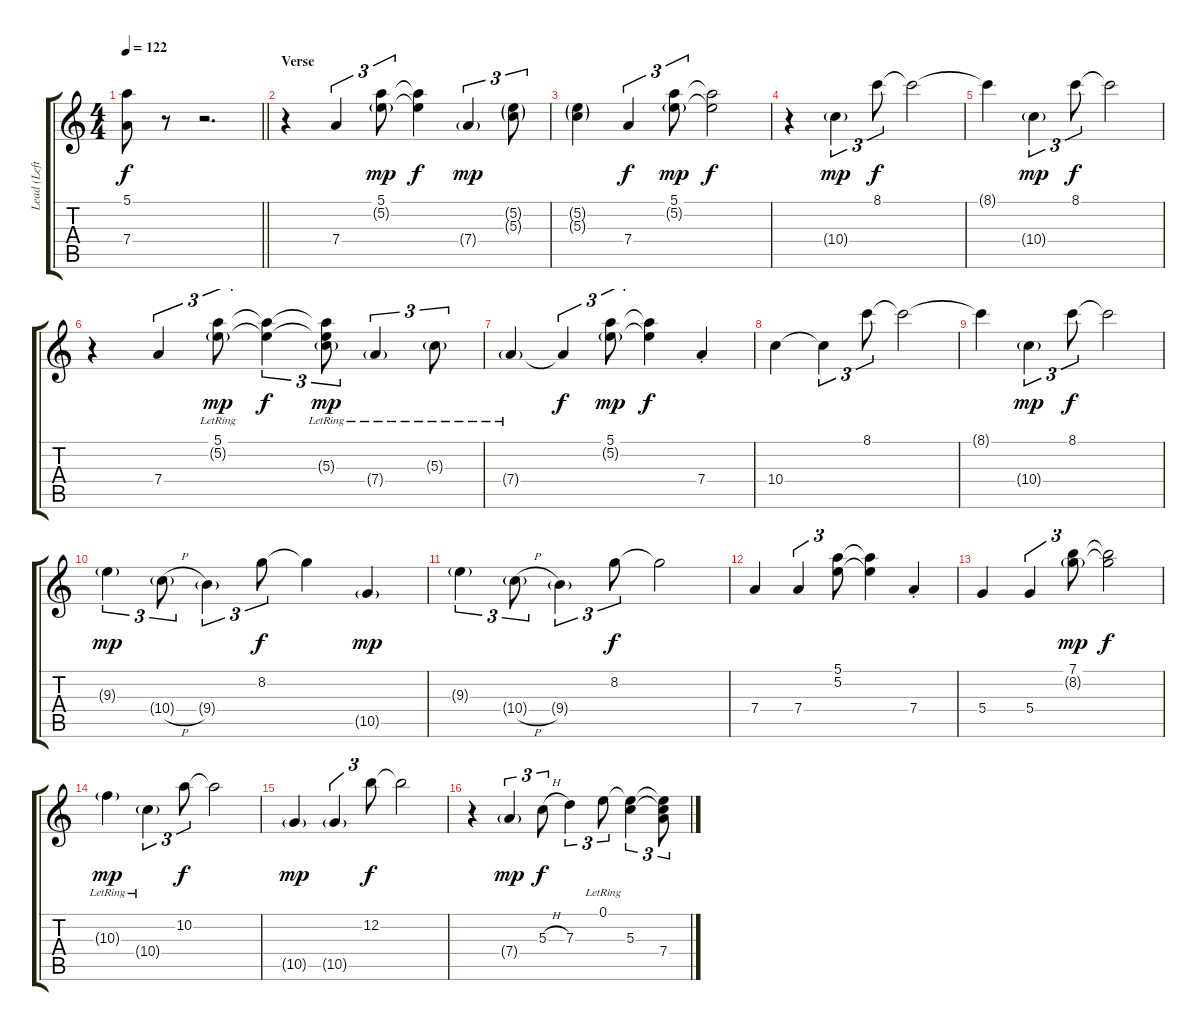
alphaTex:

\track ("Lead (Left)" "Lead (Left") {instrument acousticguitarsteel}
\staff {score tabs}
\tuning (E4 B3 G3 D3 A2 E2) {hide}
\ts (4 4)
\tempo 122
\clef g2
\barLineRight lightlight
\ks c
(5.1 7.4).8{dy f} r.8 r.2{d} |
\section ("" "Verse")
r.4 7.4.4{tu (3 2)} (5.1 5.2{g}).8{tu (3 2) dy mp} (5.1{t} 5.2{t}).4{dy f} 7.4{g}.4{tu (3 2) dy mp} (5.2{g} 5.3{g}).8{tu (3 2)} |
(5.2{g} 5.3{g}).4 7.4.4{tu (3 2) dy f} (5.1 5.2{g}).8{tu (3 2) dy mp} (5.1{t} 5.2{t}).2{dy f} |
r.4 10.4{g}.4{tu (3 2) dy mp} 8.1.8{tu (3 2) dy f} 8.1{t}.2 |
8.1{t}.4 10.4{g}.4{tu (3 2) dy mp} 8.1.8{tu (3 2) dy f} 8.1{t}.2 |
r.4 7.4.4{tu (3 2)} (5.1{lr} 5.2{g lr}).8{tu (3 2) dy mp} (5.1{t} 5.2{t}).4{tu (3 2) dy f} (5.1{t} 5.2{t} 5.3{g lr}).8{tu (3 2) dy mp} 7.4{g lr}.4{tu (3 2)} 5.3{g lr}.8{tu (3 2)} |
7.4{g lr}.4 7.4{t}.4{tu (3 2) dy f} (5.1 5.2{g}).8{tu (3 2) dy mp} (5.1{t} 5.2{t}).4{dy f} 7.4{st}.4 |
10.4.4 10.4{t}.4{tu (3 2)} 8.1.8{tu (3 2)} 8.1{t}.2 |
8.1{t}.4 10.4{g}.4{tu (3 2) dy mp} 8.1.8{tu (3 2) dy f} 8.1{t}.2 |
9.3{g}.4{tu (3 2) dy mp} 10.4{h g}.8{tu (3 2)} 9.4{g}.4{tu (3 2)} 8.2.8{tu (3 2) dy f} 8.2{t}.4 10.5{g}.4{dy mp} |
9.3{g}.4{tu (3 2)} 10.4{h g}.8{tu (3 2)} 9.4{g}.4{tu (3 2)} 8.2.8{tu (3 2) dy f} 8.2{t}.2 |
7.4.4 7.4.4{tu (3 2)} (5.1 5.2).8{tu (3 2)} (5.1{t} 5.2{t}).4 7.4{st}.4 |
5.4.4 5.4.4{tu (3 2)} (7.1 8.2{g}).8{tu (3 2) dy mp} (7.1{t} 8.2{t}).2{dy f} |
10.3{g lr}.4{dy mp} 10.4{g lr}.4{tu (3 2)} 10.2.8{tu (3 2) dy f} 10.2{t}.2 |
10.5{g}.4{dy mp} 10.5{g}.4{tu (3 2)} 12.2.8{tu (3 2) dy f} 12.2{t}.2 |
r.4 7.4{g}.4{tu (3 2) dy mp} 5.3{h}.8{tu (3 2) dy f} 7.3.4{tu (3 2)} 0.1{lr}.8{tu (3 2)} (0.1{t} 5.3).4{tu (3 2)} (0.1{t} 5.3{t} 7.4).8{tu (3 2)}
